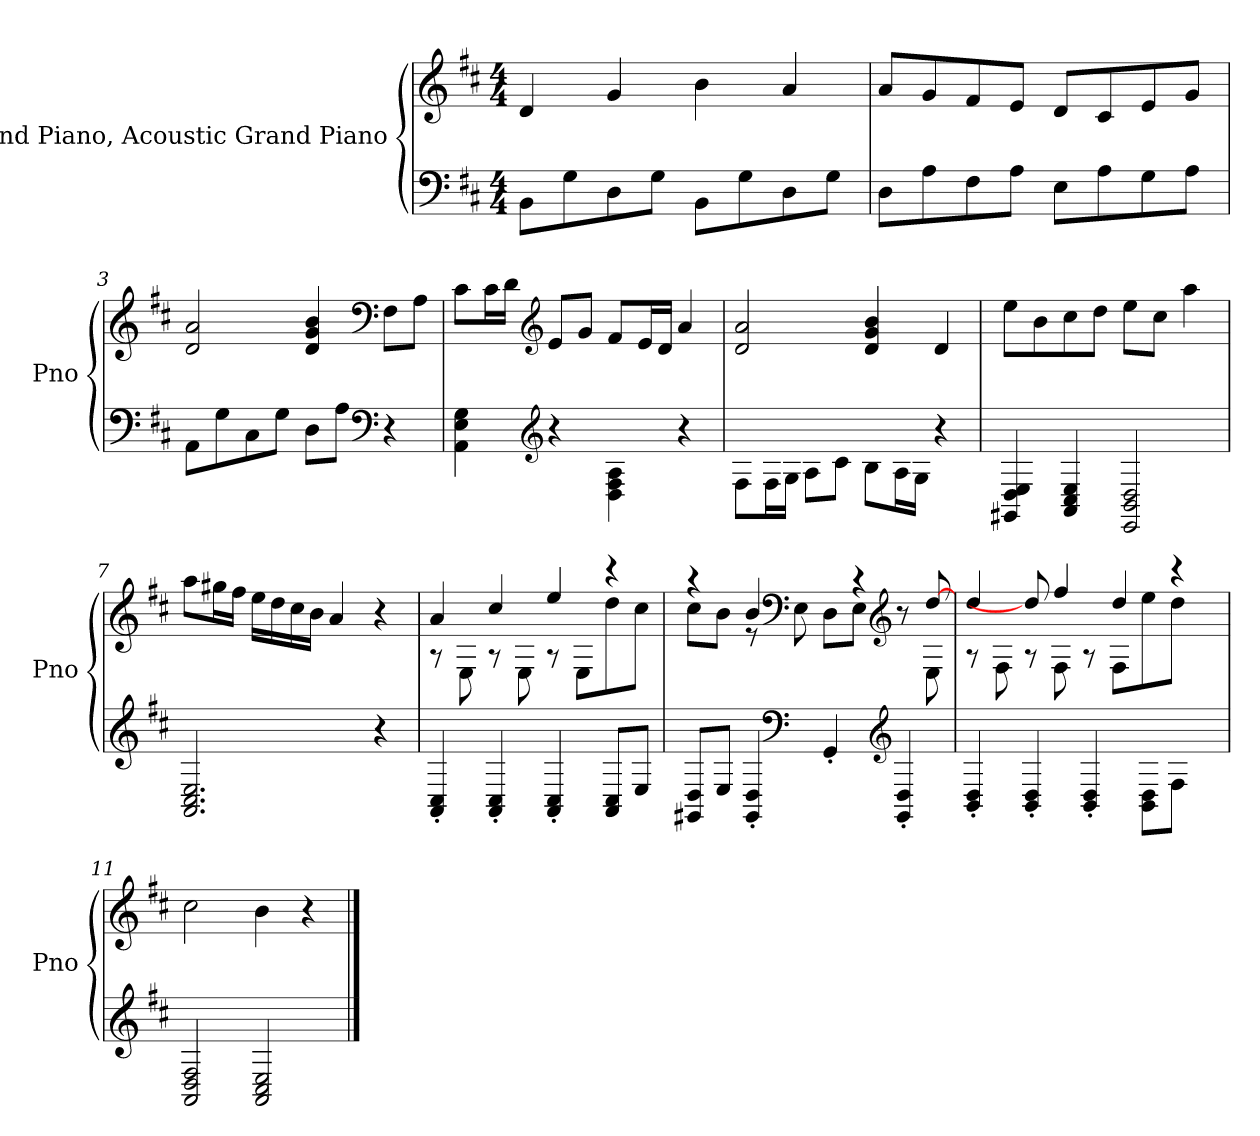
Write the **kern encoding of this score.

**kern	**kern
*part1	*part1
*staff2	*staff1
*I"Grand Piano, Acoustic Grand Piano	*
*I'Pno	*
*clefF4	*clefG2
*k[f#c#]	*k[f#c#]
*M4/4	*M4/4
*MM120	*MM120
=1	=1
8BBi\L	4di/
8Gi\	.
8Di\	4gi/
8Gi\J	.
8BBi\L	4bi\
8Gi\	.
8Di\	4ai/
8Gi\J	.
=2	=2
8Di\L	8ai/L
8Ai\	8gi/
8F#i\	8f#i/
8Ai\J	8ei/J
8Ei\L	8di/L
8Ai\	8c#i/
8Gi\	8ei/
8Ai\J	8gi/J
=3	=3
8AAi\L	2di/ 2ai/
8Gi\	.
8C#i\	.
8Gi\J	.
8Di\L	4di/ 4gi/ 4bi/
8Ai\J	.
*clefF4	*clefF4
4r	8F#i\L
.	8Ai\J
=4	=4
4AAi\ 4Ei\ 4Gi\	8c#i\L
.	16c#i\L
.	16di\JJ
*clefG2	*clefG2
4r	8ei/L
.	8gi/J
4Di\ 4F#i\ 4Ai\	8f#i/L
.	16ei/L
.	16di/JJ
4r	4ai/
!!LO:LB:g=z
=5	=5
8F#i\L	2di/ 2ai/
16F#i\L	.
16Gi\JJ	.
8Ai\L	.
8c#i\J	.
8Bi\L	4di/ 4gi/ 4bi/
16Ai\L	.
16Gi\JJ	.
4r	4di/
=6	=6
4GG#Xj/ 4Dj/ 4EZ/	8eeZ\L
.	8bj\
4AAj/ 4C#Z/ 4EZ/	8cc#Z\
.	8ddZ\J
2EEZ/ 2BBZ/ 2DZ/	8eeZ\L
.	8cc#j\J
.	4aaj\
=7	=7
2.AAi/ 2.C#i/ 2.Ei/	8aai\L
.	16gg#Xi\L
.	16ff#i\JJ
.	16eei\LL
.	16ddi\
.	16cc#i\
.	16bi\JJ
.	4ai/
4r	4r
=8	=8
*	*^
4AAi/' 4C#i/'	4ai/	8r
.	.	8Ei\
4AAi/' 4C#i/'	4cc#i/	8r
.	.	8Ei\
4AAi/' 4C#i/'	4eei/	8r
.	.	8Ei\L
8AAi/ 8C#i/L	4r	8ddi\
8Ei/J	.	8cc#i\J
!!LO:LB:g=z	!!
=9	=9	=9
*^	*	*
4.ryy	8GG#Xi/ 8Di/L	4r	8cc#i\L
.	8Ei/J	.	8bi\J
.	4GG#i/' 4Di/'	4bi/	8r
*clefF4	*	*clefF4	*
8ryy	.	.	8Ei\
2ryy	4GG#'i/	8ryy	8Di\L
.	.	4r	8Ei\J
*clefG2	*	*clefG2	*
.	4GG#i/' 4Di/'	.	8r
.	.	[8ddi/	8Ei\
*v	*v	*	*
=10	=10	=10
4BBi/' 4Di/'	4ddi/	8r
.	.	8F#i\
4BBi/' 4Di/'	8ddi/]	8r
.	4ff#i/	8F#i\
4BBi/' 4Di/'	.	8r
.	4ddi/	8F#i\L
8BBi\ 8Di\L	.	8eei\
8F#i\J	4r	8ddi\J
8ryy	.	8ryy
*	*v	*v
=11	=11
2AAi/ 2Di/ 2F#i/	2cc#i\
2AAi/ 2C#i/ 2Ei/	4bi\
.	4r
==	==
*-	*-
